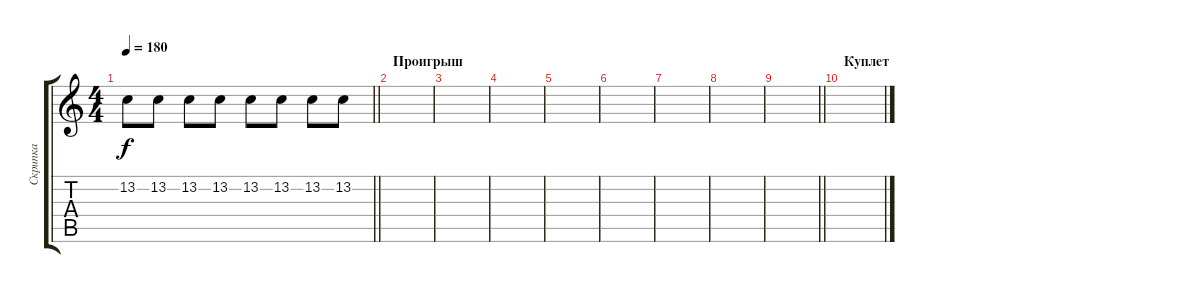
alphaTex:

\track ("Скрипка" "Скрипка") {instrument violin}
\staff {score tabs}
\tuning (E4 B3 G3 D3 A2 E2) {hide}
\ts (4 4)
\tempo 180
\clef g2
\barLineRight lightlight
\ks c
13.2.8{dy f} 13.2.8 13.2.8 13.2.8 13.2.8 13.2.8 13.2.8 13.2.8 |
\section ("" "Проигрыш")
|
|
|
|
|
|
|
\barLineRight lightlight
|
\section ("" "Куплет")
